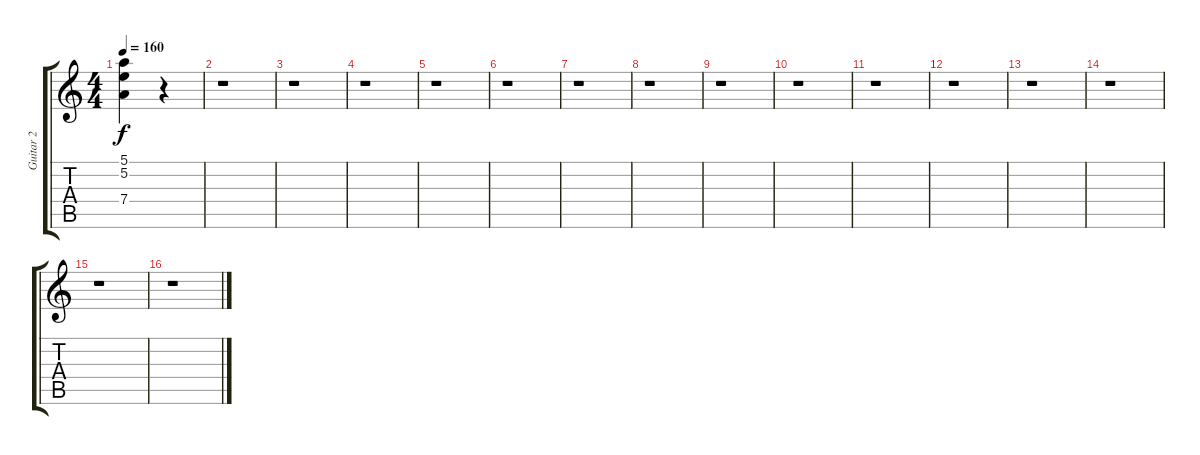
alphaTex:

\track ("Guitar 2" "Guitar 2") {instrument distortionguitar}
\staff {score tabs}
\tuning (E4 B3 G3 D3 A2 E2) {hide}
\ts (4 4)
\tempo 160
\clef g2
\ks c
(5.1{t} 5.2{t} 7.4{t}).4{dy f} r.4 |
r.1 |
r.1 |
r.1 |
r.1 |
r.1 |
r.1 |
r.1 |
r.1 |
r.1 |
r.1 |
r.1 |
r.1 |
r.1 |
r.1 |
r.1
